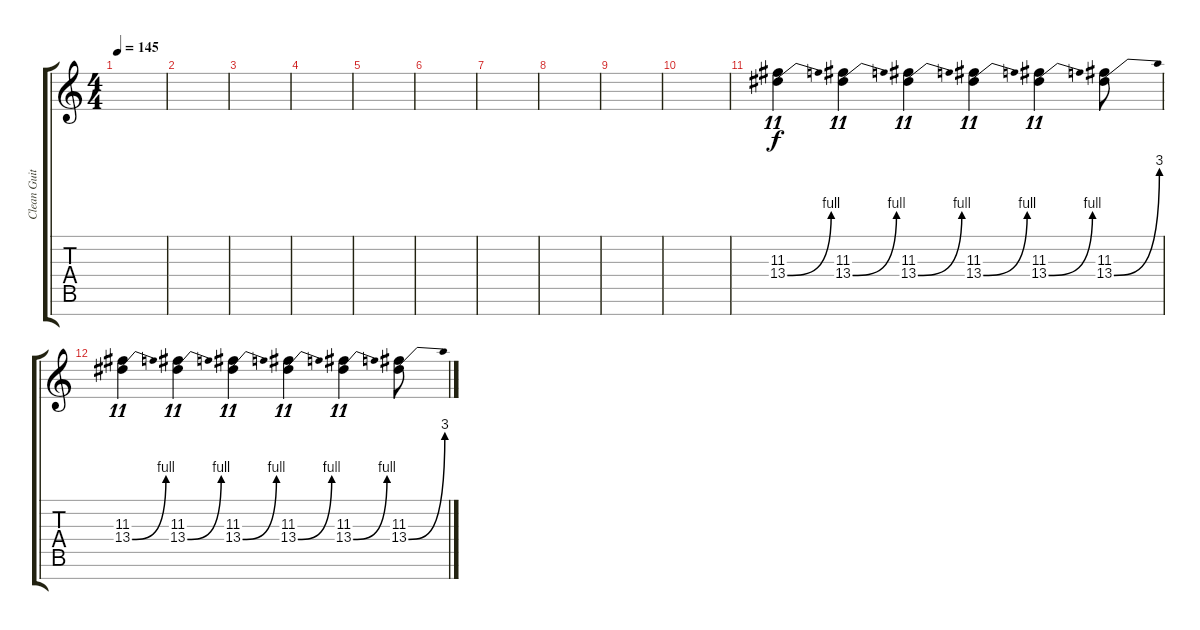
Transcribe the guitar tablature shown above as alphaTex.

\track ("Clean Guitar #2" "Clean Guit") {instrument electricguitarjazz}
\staff {score tabs}
\tuning (E4 B3 G3 D3 A2 E2 B1) {hide}
\ts (4 4)
\tempo 145
\clef g2
\ks c
|
|
|
|
|
|
|
|
|
|
(11.3 13.4{be (bend 0 0 60 4)}).4{tu (11 8) balance 8 instrument trumpet} (11.3 13.4{be (bend 0 0 60 4)}).4{tu (11 8)} (11.3 13.4{be (bend 0 0 60 4)}).4{tu (11 8)} (11.3 13.4{be (bend 0 0 60 4)}).4{tu (11 8)} (11.3 13.4{be (bend 0 0 60 4)}).4{tu (11 8)} (11.3 13.4{be (bend 0 0 60 12)}).8 |
(11.3 13.4{be (bend 0 0 60 4)}).4{tu (11 8)} (11.3 13.4{be (bend 0 0 60 4)}).4{tu (11 8)} (11.3 13.4{be (bend 0 0 60 4)}).4{tu (11 8)} (11.3 13.4{be (bend 0 0 60 4)}).4{tu (11 8)} (11.3 13.4{be (bend 0 0 60 4)}).4{tu (11 8)} (11.3 13.4{be (bend 0 0 60 12)}).8
